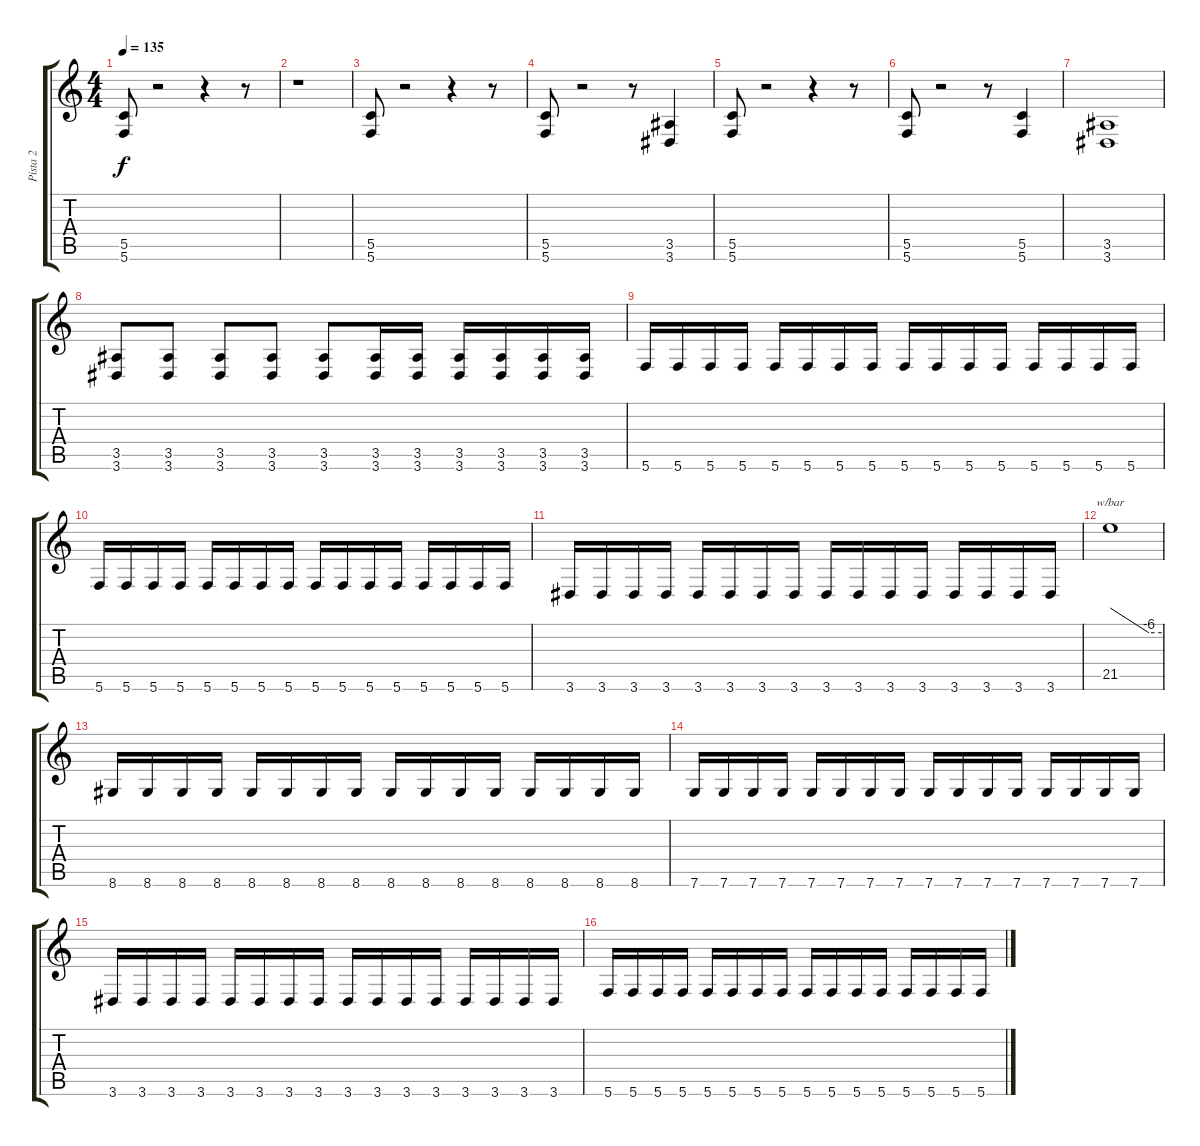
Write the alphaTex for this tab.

\track ("Pista 2" "Pista 2") {instrument distortionguitar}
\staff {score tabs}
\tuning (D4 A3 F3 C3 G2 C2) {hide}
\ts (4 4)
\tempo 135
\clef g2
\ks c
(5.5 5.6).8{dy f} r.2 r.4 r.8 |
r.1 |
(5.5 5.6).8 r.2 r.4 r.8 |
(5.5 5.6).8 r.2 r.8 (3.5 3.6).4 |
(5.5 5.6).8 r.2 r.4 r.8 |
(5.5 5.6).8 r.2 r.8 (5.5 5.6).4 |
(3.5 3.6).1 |
(3.5 3.6).8 (3.5 3.6).8 (3.5 3.6).8 (3.5 3.6).8 (3.5 3.6).8 (3.5 3.6).16 (3.5 3.6).16 (3.5 3.6).16 (3.5 3.6).16 (3.5 3.6).16 (3.5 3.6).16 |
5.6.16 5.6.16 5.6.16 5.6.16 5.6.16 5.6.16 5.6.16 5.6.16 5.6.16 5.6.16 5.6.16 5.6.16 5.6.16 5.6.16 5.6.16 5.6.16 |
5.6.16 5.6.16 5.6.16 5.6.16 5.6.16 5.6.16 5.6.16 5.6.16 5.6.16 5.6.16 5.6.16 5.6.16 5.6.16 5.6.16 5.6.16 5.6.16 |
3.6.16 3.6.16 3.6.16 3.6.16 3.6.16 3.6.16 3.6.16 3.6.16 3.6.16 3.6.16 3.6.16 3.6.16 3.6.16 3.6.16 3.6.16 3.6.16 |
21.5.1{tbe (custom default 0 0 45 -24 60 -24)} |
8.6.16 8.6.16 8.6.16 8.6.16 8.6.16 8.6.16 8.6.16 8.6.16 8.6.16 8.6.16 8.6.16 8.6.16 8.6.16 8.6.16 8.6.16 8.6.16 |
7.6.16 7.6.16 7.6.16 7.6.16 7.6.16 7.6.16 7.6.16 7.6.16 7.6.16 7.6.16 7.6.16 7.6.16 7.6.16 7.6.16 7.6.16 7.6.16 |
3.6.16 3.6.16 3.6.16 3.6.16 3.6.16 3.6.16 3.6.16 3.6.16 3.6.16 3.6.16 3.6.16 3.6.16 3.6.16 3.6.16 3.6.16 3.6.16 |
5.6.16 5.6.16 5.6.16 5.6.16 5.6.16 5.6.16 5.6.16 5.6.16 5.6.16 5.6.16 5.6.16 5.6.16 5.6.16 5.6.16 5.6.16 5.6.16
